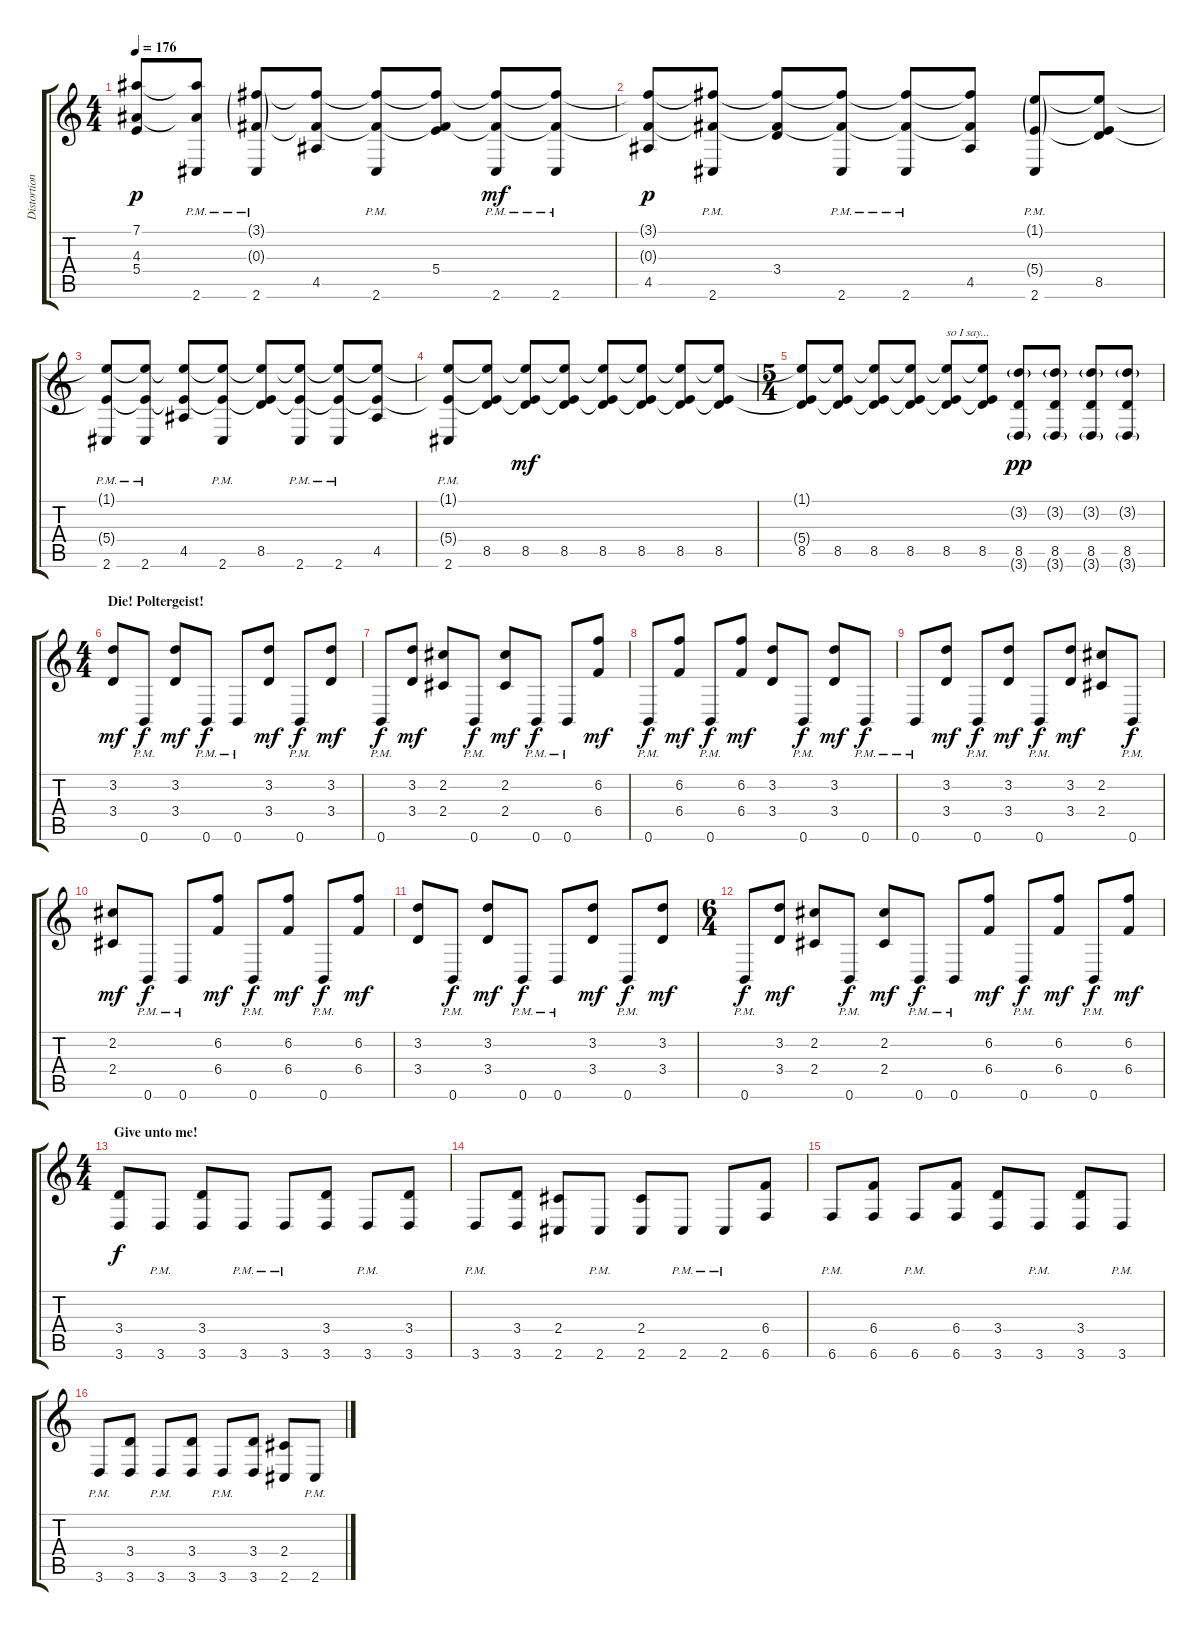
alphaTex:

\track ("Distortion Guitar" "Distortion") {instrument distortionguitar}
\staff {score tabs}
\tuning (Eb4 B3 Gb3 B2 Gb2 B1) {hide}
\ts (4 4)
\tempo 176
\clef g2
\ks c
(7.1{t} 4.3{t} 5.4).8{dy p} (7.1{t} 4.3{t} 2.6{pm}).8 (3.1{g} 0.3{g} 2.6{pm}).8 (3.1{t} 0.3{t} 4.5).8 (3.1{t} 0.3{t} 2.6{pm}).8 (3.1{t} 0.3{t} 5.4).8 (3.1{t} 0.3{t} 2.6{pm}).8{dy mf} (3.1{t} 0.3{t} 2.6{pm}).8 |
(3.1{t} 0.3{t} 4.5).8{dy p} (3.1{t} 0.3{t} 2.6{pm}).8 (3.1{t} 0.3{t} 3.4).8 (3.1{t} 0.3{t} 2.6{pm}).8 (3.1{t} 0.3{t} 2.6{pm}).8 (3.1{t} 0.3{t} 4.5).8 (1.1{g} 5.4{g} 2.6{pm}).8 (1.1{t} 5.4{t} 8.5).8 |
(1.1{t} 5.4{t} 2.6{pm}).8 (1.1{t} 5.4{t} 2.6{pm}).8 (1.1{t} 5.4{t} 4.5).8 (1.1{t} 5.4{t} 2.6{pm}).8 (1.1{t} 5.4{t} 8.5).8 (1.1{t} 5.4{t} 2.6{pm}).8 (1.1{t} 5.4{t} 2.6{pm}).8 (1.1{t} 5.4{t} 4.5).8 |
(1.1{t} 5.4{t} 2.6{pm}).8 (1.1{t} 5.4{t} 8.5).8 (1.1{t} 5.4{t} 8.5).8{dy mf} (1.1{t} 5.4{t} 8.5).8 (1.1{t} 5.4{t} 8.5).8 (1.1{t} 5.4{t} 8.5).8 (1.1{t} 5.4{t} 8.5).8 (1.1{t} 5.4{t} 8.5).8 |
\ts (5 4)
(1.1{t} 5.4{t} 8.5).8 (1.1{t} 5.4{t} 8.5).8 (1.1{t} 5.4{t} 8.5).8 (1.1{t} 5.4{t} 8.5).8 (1.1{t} 5.4{t} 8.5).8{txt "so I say..."} (1.1{t} 5.4{t} 8.5).8 (3.2{g} 8.5 3.6{g}).8{dy pp} (3.2{g} 8.5 3.6{g}).8 (3.2{g} 8.5 3.6{g}).8 (3.2{g} 8.5 3.6{g}).8 |
\ts (4 4)
\section ("" "Die! Poltergeist!")
(3.2 3.4).8{dy mf} 0.6{pm}.8{dy f} (3.2 3.4).8{dy mf} 0.6{pm}.8{dy f} 0.6{pm}.8 (3.2 3.4).8{dy mf} 0.6{pm}.8{dy f} (3.2 3.4).8{dy mf} |
0.6{pm}.8{dy f} (3.2 3.4).8{dy mf} (2.2 2.4).8 0.6{pm}.8{dy f} (2.2 2.4).8{dy mf} 0.6{pm}.8{dy f} 0.6{pm}.8 (6.2 6.4).8{dy mf} |
0.6{pm}.8{dy f} (6.2 6.4).8{dy mf} 0.6{pm}.8{dy f} (6.2 6.4).8{dy mf} (3.2 3.4).8 0.6{pm}.8{dy f} (3.2 3.4).8{dy mf} 0.6{pm}.8{dy f} |
0.6{pm}.8 (3.2 3.4).8{dy mf} 0.6{pm}.8{dy f} (3.2 3.4).8{dy mf} 0.6{pm}.8{dy f} (3.2 3.4).8{dy mf} (2.2 2.4).8 0.6{pm}.8{dy f} |
(2.2 2.4).8{dy mf} 0.6{pm}.8{dy f} 0.6{pm}.8 (6.2 6.4).8{dy mf} 0.6{pm}.8{dy f} (6.2 6.4).8{dy mf} 0.6{pm}.8{dy f} (6.2 6.4).8{dy mf} |
(3.2 3.4).8 0.6{pm}.8{dy f} (3.2 3.4).8{dy mf} 0.6{pm}.8{dy f} 0.6{pm}.8 (3.2 3.4).8{dy mf} 0.6{pm}.8{dy f} (3.2 3.4).8{dy mf} |
\ts (6 4)
0.6{pm}.8{dy f} (3.2 3.4).8{dy mf} (2.2 2.4).8 0.6{pm}.8{dy f} (2.2 2.4).8{dy mf} 0.6{pm}.8{dy f} 0.6{pm}.8 (6.2 6.4).8{dy mf} 0.6{pm}.8{dy f} (6.2 6.4).8{dy mf} 0.6{pm}.8{dy f} (6.2 6.4).8{dy mf} |
\ts (4 4)
\section ("" "Give unto me!")
(3.4 3.6).8{dy f} 3.6{pm}.8 (3.4 3.6).8 3.6{pm}.8 3.6{pm}.8 (3.4 3.6).8 3.6{pm}.8 (3.4 3.6).8 |
3.6{pm}.8 (3.4 3.6).8 (2.4 2.6).8 2.6{pm}.8 (2.4 2.6).8 2.6{pm}.8 2.6{pm}.8 (6.4 6.6).8 |
6.6{pm}.8 (6.4 6.6).8 6.6{pm}.8 (6.4 6.6).8 (3.4 3.6).8 3.6{pm}.8 (3.4 3.6).8 3.6{pm}.8 |
3.6{pm}.8 (3.4 3.6).8 3.6{pm}.8 (3.4 3.6).8 3.6{pm}.8 (3.4 3.6).8 (2.4 2.6).8 2.6{pm}.8
